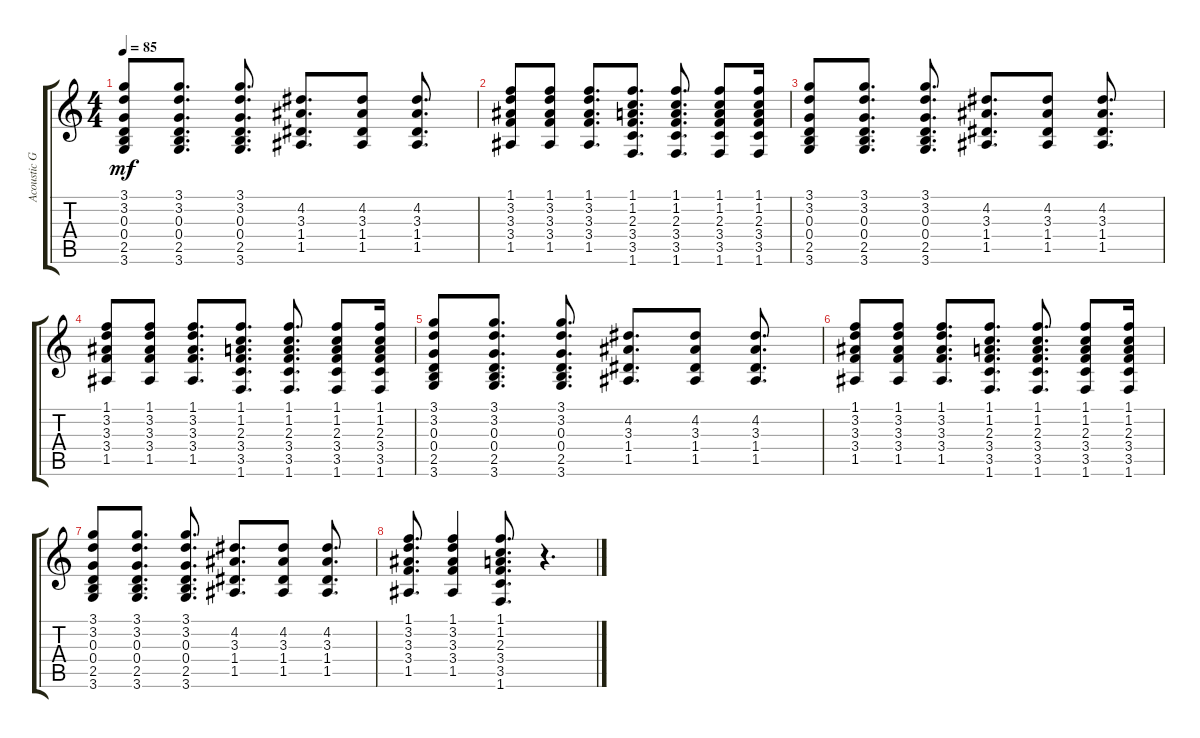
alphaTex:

\track ("Acoustic Guitar 1" "Acoustic G") {instrument acousticguitarsteel}
\staff {score tabs}
\tuning (E4 B3 G3 D3 A2 E2) {hide}
\ts (4 4)
\tempo 85
\clef g2
\ks c
(3.1 3.2 0.3 0.4 2.5 3.6).8{dy mf} (3.1 3.2 0.3 0.4 2.5 3.6).8{d} (3.1 3.2 0.3 0.4 2.5 3.6).8{d} (4.2 3.3 1.4 1.5).8{d} (4.2 3.3 1.4 1.5).8 (4.2 3.3 1.4 1.5).8{d} |
(1.1 3.2 3.3 3.4 1.5).8 (1.1 3.2 3.3 3.4 1.5).8 (1.1 3.2 3.3 3.4 1.5).8{d} (1.1 1.2 2.3 3.4 3.5 1.6).8{d} (1.1 1.2 2.3 3.4 3.5 1.6).8{d} (1.1 1.2 2.3 3.4 3.5 1.6).8 (1.1 1.2 2.3 3.4 3.5 1.6).16 |
(3.1 3.2 0.3 0.4 2.5 3.6).8 (3.1 3.2 0.3 0.4 2.5 3.6).8{d} (3.1 3.2 0.3 0.4 2.5 3.6).8{d} (4.2 3.3 1.4 1.5).8{d} (4.2 3.3 1.4 1.5).8 (4.2 3.3 1.4 1.5).8{d} |
(1.1 3.2 3.3 3.4 1.5).8 (1.1 3.2 3.3 3.4 1.5).8 (1.1 3.2 3.3 3.4 1.5).8{d} (1.1 1.2 2.3 3.4 3.5 1.6).8{d} (1.1 1.2 2.3 3.4 3.5 1.6).8{d} (1.1 1.2 2.3 3.4 3.5 1.6).8 (1.1 1.2 2.3 3.4 3.5 1.6).16 |
(3.1 3.2 0.3 0.4 2.5 3.6).8 (3.1 3.2 0.3 0.4 2.5 3.6).8{d} (3.1 3.2 0.3 0.4 2.5 3.6).8{d} (4.2 3.3 1.4 1.5).8{d} (4.2 3.3 1.4 1.5).8 (4.2 3.3 1.4 1.5).8{d} |
(1.1 3.2 3.3 3.4 1.5).8 (1.1 3.2 3.3 3.4 1.5).8 (1.1 3.2 3.3 3.4 1.5).8{d} (1.1 1.2 2.3 3.4 3.5 1.6).8{d} (1.1 1.2 2.3 3.4 3.5 1.6).8{d} (1.1 1.2 2.3 3.4 3.5 1.6).8 (1.1 1.2 2.3 3.4 3.5 1.6).16 |
(3.1 3.2 0.3 0.4 2.5 3.6).8 (3.1 3.2 0.3 0.4 2.5 3.6).8{d} (3.1 3.2 0.3 0.4 2.5 3.6).8{d} (4.2 3.3 1.4 1.5).8{d} (4.2 3.3 1.4 1.5).8 (4.2 3.3 1.4 1.5).8{d} |
(1.1 3.2 3.3 3.4 1.5).8{d} (1.1 3.2 3.3 3.4 1.5).4 (1.1 1.2 2.3 3.4 3.5 1.6).8{d} r.4{d}
